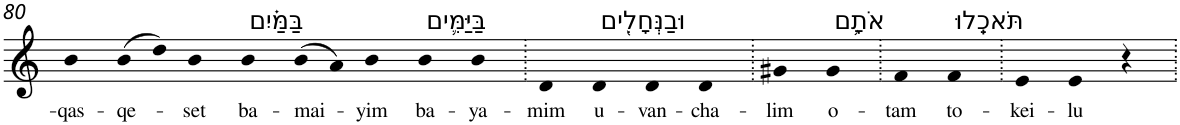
**kern	**text
*part1	*part1
*staff1	*staff1
*I"Piano	*
*I'Pno	*
!!LO:PB:g=z
*clefG2	*
*k[]	*
=80	=80
!	!LO:LY:b
4b	-qas-
!	!LO:LY:b
(>8b	-qe-
8dd)	.
!	!LO:LY:b
4b	-set
!LO:TX:a:t=בַּמַּ֗יִם	!
!	!LO:LY:b
4b	ba-
!	!LO:LY:b
(>8b	-mai-
8a)	.
!	!LO:LY:b
4b	-yim
!LO:TX:a:t=בַּיַּמִּ֛ים	!
!	!LO:LY:b
4b	ba-
!	!LO:LY:b
4b	-ya-
=81.	=81.
!	!LO:LY:b
4d	-mim
!LO:TX:a:t=וּבַנְּחָלִ֖ים	!
!	!LO:LY:b
4d	u-
!	!LO:LY:b
4d	-van-
!	!LO:LY:b
4d	-cha-
=82.	=82.
!	!LO:LY:b
4g#X	-lim
!LO:TX:a:t=אֹתָ֥ם	!
!	!LO:LY:b
4g#	o-
=83.	=83.
!	!LO:LY:b
4f	-tam
!LO:TX:a:t=תֹּאכֵֽלוּ	!
!	!LO:LY:b
4f	to-
=84.	=84.
!	!LO:LY:b
4e	-kei-
!	!LO:LY:b
4e	-lu
4r	.
=.	=.
*-	*-
